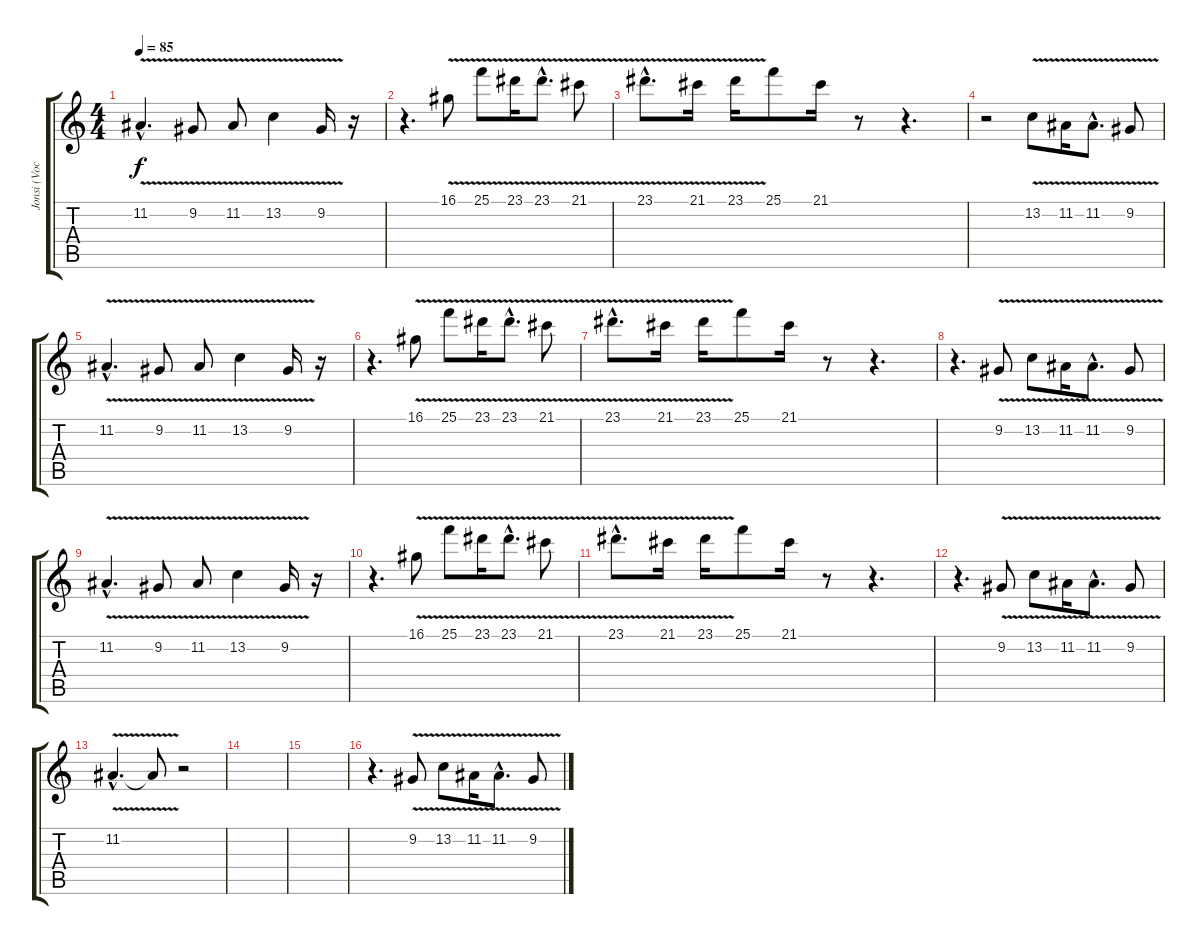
\track ("Jonsi (Vocals and Noises)" "Jonsi (Voc") {instrument fx7echoes}
\staff {score tabs}
\tuning (E4 B3 G3 D3 A2 E2) {hide}
\ts (4 4)
\tempo 85
\clef g2
\ks c
11.2{v hac}.4{d dy f} 9.2{v}.8 11.2{v}.8 13.2{v}.4 9.2{v}.16 r.16 |
r.4{d} 16.1{v}.8 25.1{v}.8 23.1{v}.16 23.1{v hac}.8{d} 21.1{v}.8 |
23.1{v hac}.8{d} 21.1{v}.16 23.1{v}.16 25.1.8 21.1.16 r.8 r.4{d} |
r.2{instrument pad2warm} 13.2{v}.8 11.2{v}.16 11.2{v hac}.8{d} 9.2{v}.8 |
11.2{v hac}.4{d} 9.2{v}.8 11.2{v}.8 13.2{v}.4 9.2{v}.16 r.16 |
r.4{d} 16.1{v}.8 25.1{v}.8 23.1{v}.16 23.1{v hac}.8{d} 21.1{v}.8 |
23.1{v hac}.8{d} 21.1{v}.16 23.1{v}.16 25.1.8 21.1.16 r.8 r.4{d} |
r.4{d instrument pad2warm} 9.2{v}.8 13.2{v}.8 11.2{v}.16 11.2{v hac}.8{d} 9.2{v}.8 |
11.2{v hac}.4{d} 9.2{v}.8 11.2{v}.8 13.2{v}.4 9.2{v}.16 r.16 |
r.4{d} 16.1{v}.8 25.1{v}.8 23.1{v}.16 23.1{v hac}.8{d} 21.1{v}.8 |
23.1{v hac}.8{d} 21.1{v}.16 23.1{v}.16 25.1.8 21.1.16 r.8 r.4{d} |
r.4{d instrument pad2warm} 9.2{v}.8 13.2{v}.8 11.2{v}.16 11.2{v hac}.8{d} 9.2{v}.8 |
11.2{v hac}.4{d} 11.2{t}.8 r.2 |
|
|
r.4{d instrument pad2warm} 9.2{v}.8 13.2{v}.8 11.2{v}.16 11.2{v hac}.8{d} 9.2{v}.8
